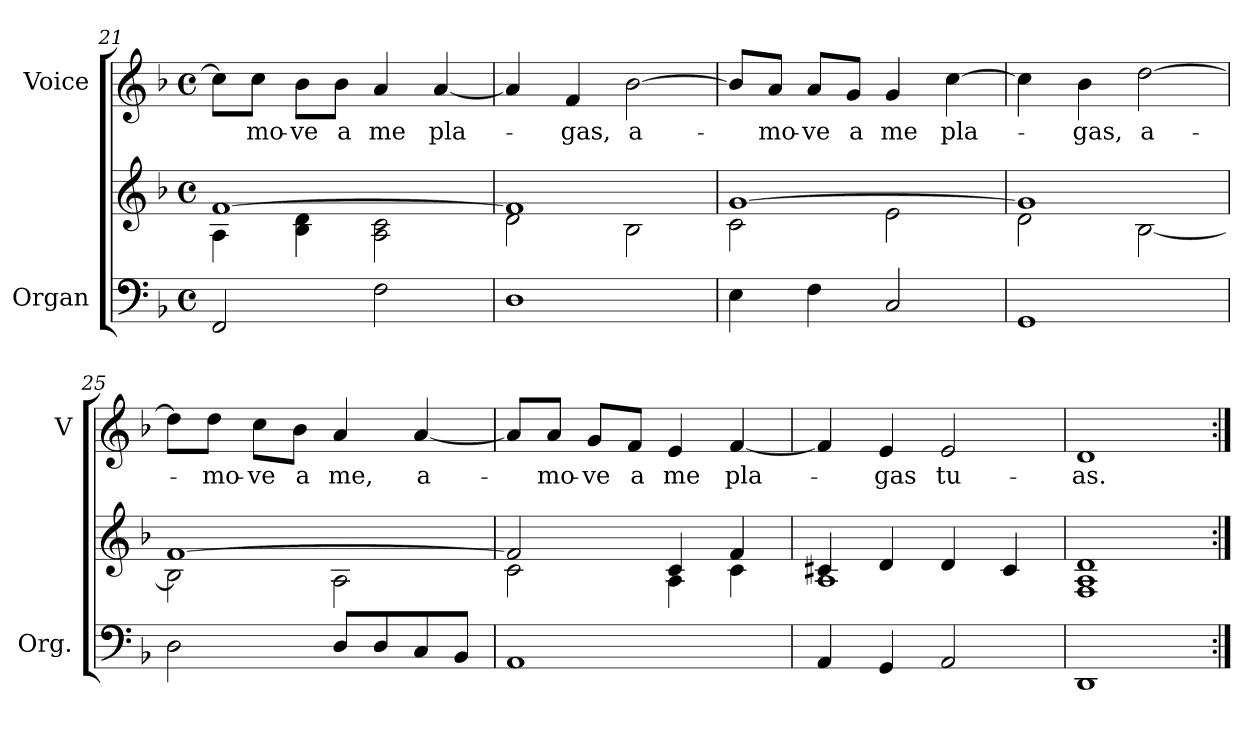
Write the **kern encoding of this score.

**kern	**kern	**kern	**text
*part2	*part2	*part1	*part1
*staff3	*staff2	*staff1	*staff1
*I"Organ	*	*I"Voice	*
*I'Org.	*	*I'V	*
*clefF4	*clefG2	*clefG2	*
*k[b-]	*k[b-]	*k[b-]	*
*F:	*F:	*F:	*
*M4/4	*M4/4	*M4/4	*
*met(c)	*met(c)	*met(c)	*
=21	=21	=21	=21
*	*^	*	*
2FF/	[>1f	4A\	8cc\L]	.
!	!	!	!	!LO:LY:b
.	.	.	8cc\J	-mo-
!	!	!	!	!LO:LY:b
.	.	4B-\ 4d\	8b-\L	-ve
!	!	!	!	!LO:LY:b
.	.	.	8b-\J	a
!	!	!	!	!LO:LY:b
2F\	.	2A\ 2c\	4a/	me
!	!	!	!	!LO:LY:b
.	.	.	[4a/	pla-
!!LO:LB:g=z
=22	=22	=22	=22	=22
1D	1f]	2d\	4a/]	.
!	!	!	!	!LO:LY:b
.	.	.	4f/	-gas,
!	!	!	!	!LO:LY:b
.	.	2B-\	[2b-\	a-
=23	=23	=23	=23	=23
4E\	[>1g	2c\	8b-/L]	.
!	!	!	!	!LO:LY:b
.	.	.	8a/J	-mo-
!	!	!	!	!LO:LY:b
4F\	.	.	8a/L	-ve
!	!	!	!	!LO:LY:b
.	.	.	8g/J	a
!	!	!	!	!LO:LY:b
2C/	.	2e\	4g/	me
!	!	!	!	!LO:LY:b
.	.	.	[4cc\	pla-
=24	=24	=24	=24	=24
1GG	1g]	2d\	4cc\]	.
!	!	!	!	!LO:LY:b
.	.	.	4b-\	-gas,
!	!	!	!	!LO:LY:b
.	.	[<2B-\	[2dd\	a-
=25	=25	=25	=25	=25
2D\	[>1f	2B-\]	8dd\L]	.
!	!	!	!	!LO:LY:b
.	.	.	8dd\J	-mo-
!	!	!	!	!LO:LY:b
.	.	.	8cc\L	-ve
!	!	!	!	!LO:LY:b
.	.	.	8b-\J	a
!	!	!	!	!LO:LY:b
8D/L	.	2A\	4a/	me,
8D/	.	.	.	.
!	!	!	!	!LO:LY:b
8C/	.	.	[4a/	a-
8BB-/J	.	.	.	.
=26	=26	=26	=26	=26
1AA	2f/]	2c\	8a/L]	.
!	!	!	!	!LO:LY:b
.	.	.	8a/J	-mo-
!	!	!	!	!LO:LY:b
.	.	.	8g/L	-ve
!	!	!	!	!LO:LY:b
.	.	.	8f/J	a
!	!	!	!	!LO:LY:b
.	4c/	4A\	4e/	me
!	!	!	!	!LO:LY:b
.	4f/	4c\	[4f/	pla-
!!LO:LB:g=z
=27	=27	=27	=27	=27
4AA/	4c#X/	1A	4f/]	.
!	!	!	!	!LO:LY:b
4GG/	4d/	.	4e/	-gas
!	!	!	!	!LO:LY:b
2AA/	4d/	.	2e/	tu-
.	4c#/	.	.	.
*	*v	*v	*	*
=28	=28	=28	=28
!	!	!	!LO:LY:b
1DD	1F 1A 1d	1d	-as.
=:|!	=:|!	=:|!	=:|!
*-	*-	*-	*-
